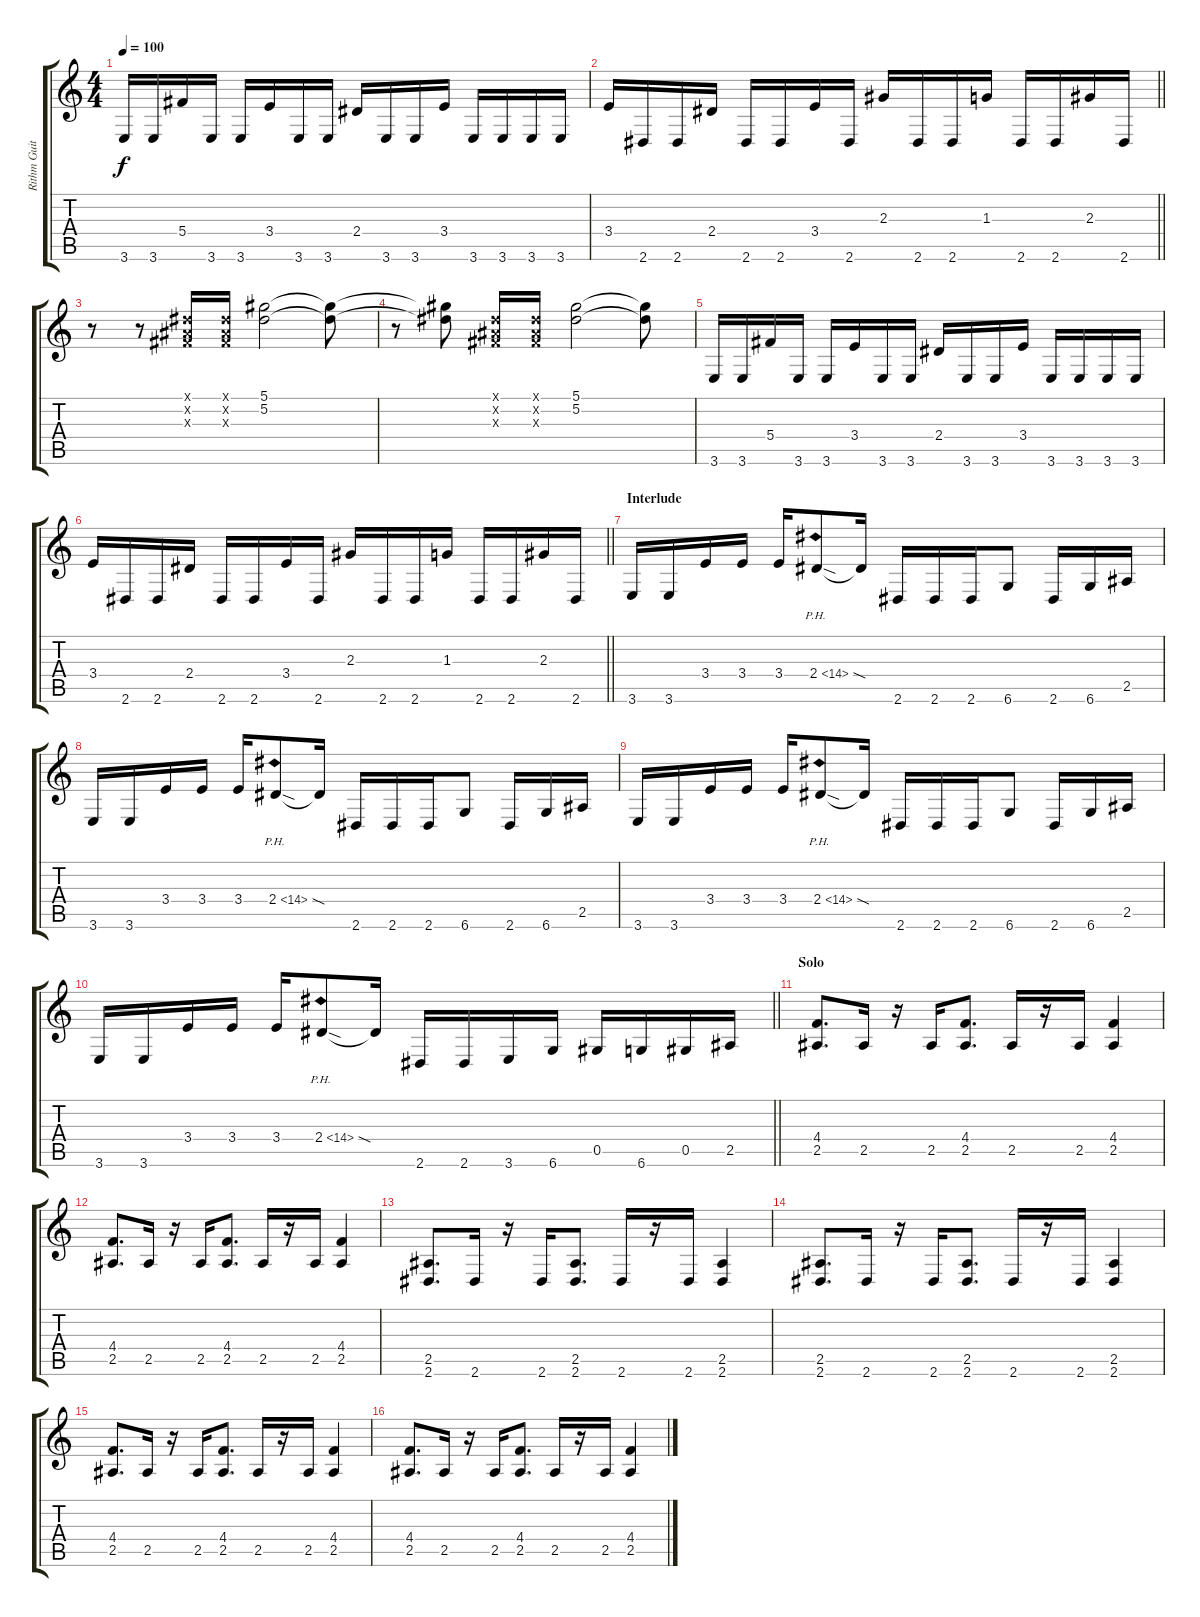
\track ("Rithm Guitar 2" "Rithm Guit") {instrument distortionguitar}
\staff {score tabs}
\tuning (Eb4 Bb3 Gb3 Db3 Ab2 Db2) {hide}
\ts (4 4)
\tempo 100
\clef g2
\ks c
3.6.16{dy f} 3.6.16 5.4.16 3.6.16 3.6.16 3.4.16 3.6.16 3.6.16 2.4.16 3.6.16 3.6.16 3.4.16 3.6.16 3.6.16 3.6.16 3.6.16 |
\barLineRight lightlight
3.4.16 2.6.16 2.6.16 2.4.16 2.6.16 2.6.16 3.4.16 2.6.16 2.3.16 2.6.16 2.6.16 1.3.16 2.6.16 2.6.16 2.3.16 2.6.16 |
r.8 r.8 (0.1{x} 0.2{x} 0.3{x}).16 (0.1{x} 0.2{x} 0.3{x}).16 (5.1 5.2).2 (5.1{t} 5.2{t}).8 |
r.8 (5.1{t} 5.2{t}).8 (0.1{x} 0.2{x} 0.3{x}).16 (0.1{x} 0.2{x} 0.3{x}).16 (5.1 5.2).2 (5.1{t} 5.2{t}).8 |
3.6.16 3.6.16 5.4.16 3.6.16 3.6.16 3.4.16 3.6.16 3.6.16 2.4.16 3.6.16 3.6.16 3.4.16 3.6.16 3.6.16 3.6.16 3.6.16 |
\barLineRight lightlight
3.4.16 2.6.16 2.6.16 2.4.16 2.6.16 2.6.16 3.4.16 2.6.16 2.3.16 2.6.16 2.6.16 1.3.16 2.6.16 2.6.16 2.3.16 2.6.16 |
\section ("" "Interlude")
3.6.16 3.6.16 3.4.16 3.4.16 3.4.16 2.4{ph 12 sod}.8 2.4{t}.16 2.6.16 2.6.16 2.6.16 6.6.8 2.6.16 6.6.16 2.5.16 |
3.6.16 3.6.16 3.4.16 3.4.16 3.4.16 2.4{ph 12 sod}.8 2.4{t}.16 2.6.16 2.6.16 2.6.16 6.6.8 2.6.16 6.6.16 2.5.16 |
3.6.16 3.6.16 3.4.16 3.4.16 3.4.16 2.4{ph 12 sod}.8 2.4{t}.16 2.6.16 2.6.16 2.6.16 6.6.8 2.6.16 6.6.16 2.5.16 |
\barLineRight lightlight
3.6.16 3.6.16 3.4.16 3.4.16 3.4.16 2.4{ph 12 sod}.8 2.4{t}.16 2.6.16 2.6.16 3.6.16 6.6.16 0.5.16 6.6.16 0.5.16 2.5.16 |
\section ("" "Solo")
(4.4 2.5).8{d} 2.5.16 r.16 2.5.16 (4.4 2.5).8{d} 2.5.16 r.16 2.5.16 (4.4 2.5).4 |
(4.4 2.5).8{d} 2.5.16 r.16 2.5.16 (4.4 2.5).8{d} 2.5.16 r.16 2.5.16 (4.4 2.5).4 |
(2.5 2.6).8{d} 2.6.16 r.16 2.6.16 (2.5 2.6).8{d} 2.6.16 r.16 2.6.16 (2.5 2.6).4 |
(2.5 2.6).8{d} 2.6.16 r.16 2.6.16 (2.5 2.6).8{d} 2.6.16 r.16 2.6.16 (2.5 2.6).4 |
(4.4 2.5).8{d} 2.5.16 r.16 2.5.16 (4.4 2.5).8{d} 2.5.16 r.16 2.5.16 (4.4 2.5).4 |
(4.4 2.5).8{d} 2.5.16 r.16 2.5.16 (4.4 2.5).8{d} 2.5.16 r.16 2.5.16 (4.4 2.5).4
